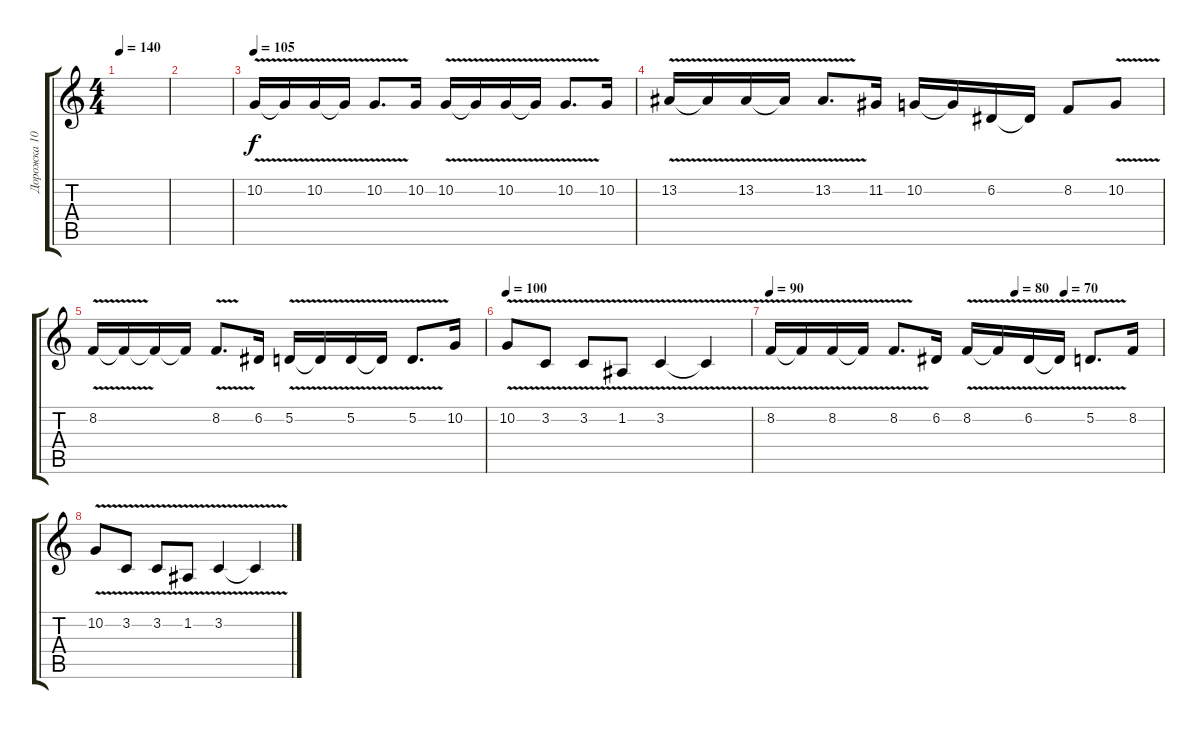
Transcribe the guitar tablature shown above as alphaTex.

\track ("Дорожка 10" "Дорожка 10") {instrument violin}
\staff {score tabs}
\tuning (D4 A3 F3 C3 G2 D2) {hide}
\ts (4 4)
\tempo 140
\clef g2
\ks c
|
|
\tempo 105
10.2{v}.16 10.2{t}.16 10.2{v}.16 10.2{t}.16 10.2{v}.8{d} 10.2.16 10.2{v}.16 10.2{t}.16 10.2{v}.16 10.2{t}.16 10.2{v}.8{d} 10.2.16 |
13.2{v}.16 13.2{t}.16 13.2{v}.16 13.2{t}.16 13.2{v}.8{d} 11.2.16 10.2.16 10.2{t}.16 6.2.16 6.2{t}.16 8.2.8 10.2{v}.8 |
8.2{v}.16 8.2{t}.16 8.2{t}.16 8.2{t}.16 8.2{v}.8{d} 6.2.16 5.2{v}.16 5.2{t}.16 5.2{v}.16 5.2{t}.16 5.2{v}.8{d} 10.2.16 |
\tempo 100
10.2{v}.8 3.2{v}.8 3.2{v}.8 1.2{v}.8 3.2{v}.4 3.2{t}.4 |
\tempo 90
\tempo (80 0.625)
\tempo (70 0.75)
8.2{v}.16 8.2{t}.16 8.2{v}.16 8.2{t}.16 8.2{v}.8{d} 6.2.16 8.2{v}.16 8.2{t}.16 6.2{v}.16 6.2{t}.16 5.2{v}.8{d} 8.2.16 |
10.2{v}.8 3.2{v}.8 3.2{v}.8 1.2{v}.8 3.2{v}.4 3.2{t}.4
